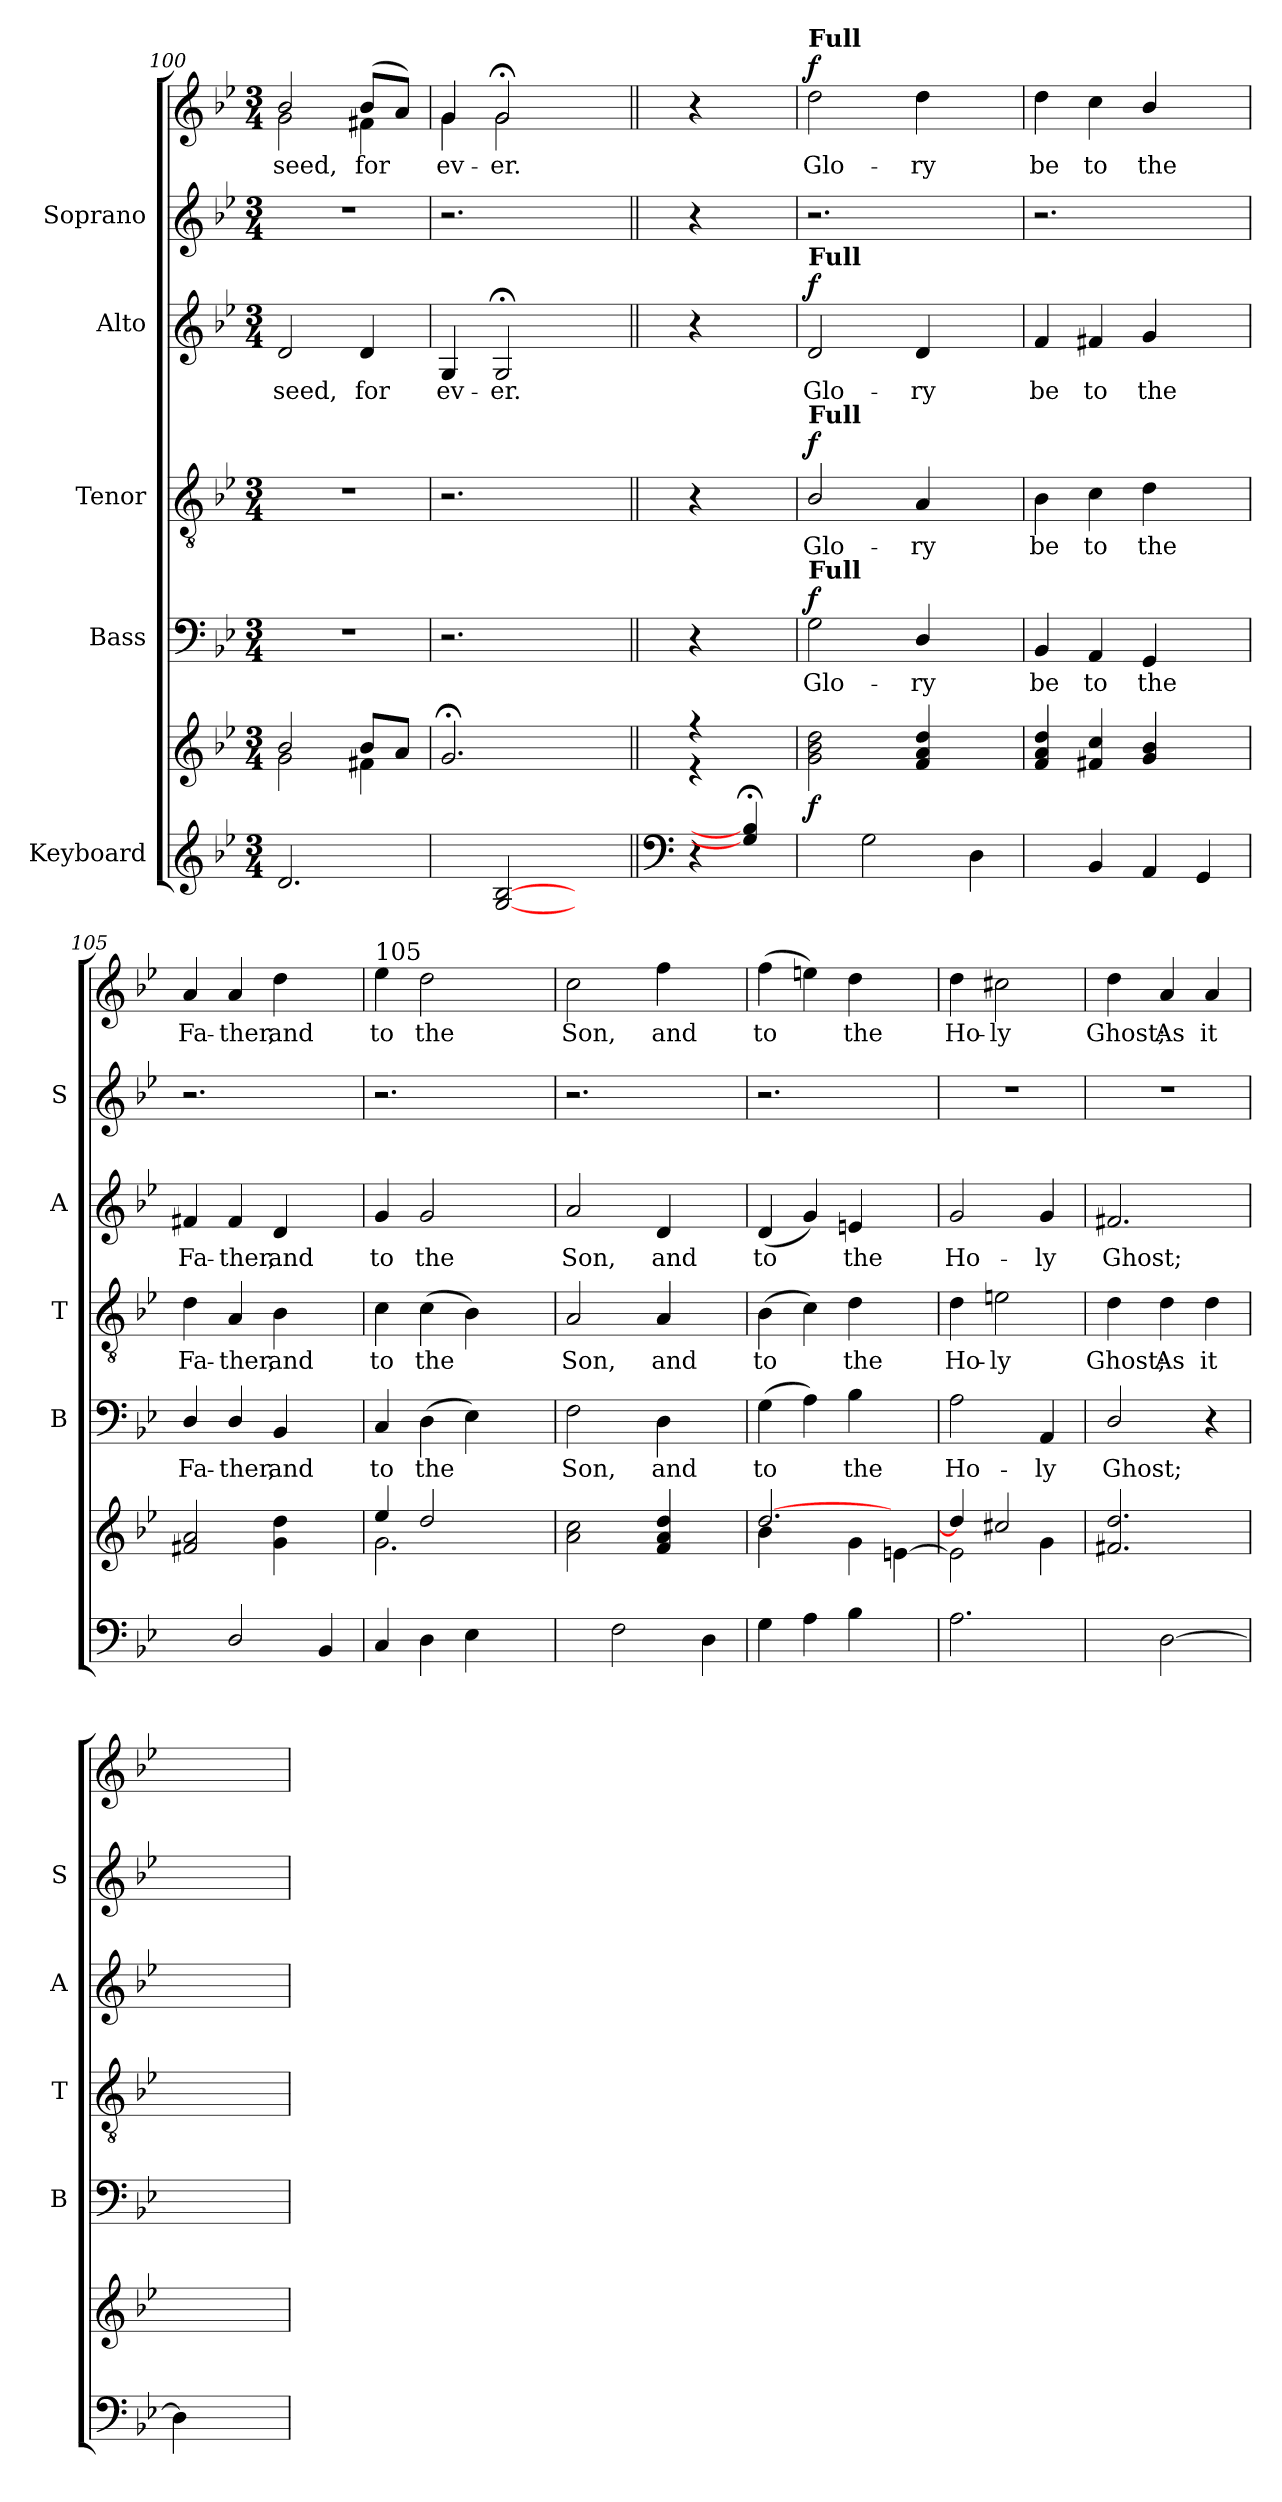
**kern	**kern	**dynam	**kern	**text	**dynam	**kern	**text	**dynam	**kern	**text	**dynam	**kern	**kern	**text	**dynam
*part5	*part5	*part5	*part4	*part4	*part4	*part3	*part3	*part3	*part2	*part2	*part2	*part1	*part1	*part1	*part1
*staff7	*staff6	*staff6/7	*staff5	*staff5	*staff5	*staff4	*staff4	*staff4	*staff3	*staff3	*staff3	*staff2	*staff1	*staff1	*staff1/2
*I"Keyboard	*	*	*I"Bass	*	*	*I"Tenor	*	*	*I"Alto	*	*	*I"Soprano	*	*	*
*	*	*	*I'B	*	*	*I'T	*	*	*I'A	*	*	*I'S	*	*	*
*clefG2	*clefG2	*	*clefF4	*	*	*clefGv2	*	*	*clefG2	*	*	*clefG2	*clefG2	*	*
*k[b-e-]	*k[b-e-]	*	*k[b-e-]	*	*	*k[b-e-]	*	*	*k[b-e-]	*	*	*k[b-e-]	*k[b-e-]	*	*
*B-:	*B-:	*	*B-:	*	*	*B-:	*	*	*B-:	*	*	*B-:	*B-:	*	*
*M3/4	*M3/4	*	*M3/4	*	*	*M3/4	*	*	*M3/4	*	*	*M3/4	*M3/4	*	*
=100	=100	=100	=100	=100	=100	=100	=100	=100	=100	=100	=100	=100	=100	=100	=100
*	*^	*	*	*	*	*	*	*	*	*	*	*	*	*	*
!	!	!	!	!	!	!	!	!	!	!	!	!	!	!LO:TX:a:t=100	!	!
!	!	!	!	!	!	!	!	!	!	!	!LO:LY:b	!	!	!	!LO:LY:b	!
*	*	*	*	*	*	*	*	*	*	*	*	*	*	*^	*	*
2.d/	2b-/	2g\	.	2.r	.	.	2.r	.	.	2d/	seed,	.	2.r	2b-/	2g\	seed,	.
!	!	!	!	!	!	!	!	!	!	!	!LO:LY:b	!	!	!	!	!LO:LY:b	!
.	8b-/L	4f#X\	.	.	.	.	.	.	.	4d/	for	.	.	(<8b-/L	4f#X\	for	.
.	8a/J	.	.	.	.	.	.	.	.	.	.	.	.	8a/J)	.	.	.
=101	=101	=101	=101	=101	=101	=101	=101	=101	=101	=101	=101	=101	=101	=101	=101	=101	=101
!	!	!	!	!	!	!	!	!	!	!	!LO:LY:b	!	!	!	!	!LO:LY:b	!
4ryy	2.g;/	2.ryy	.	2.r	.	.	2.r	.	.	4G/	ev-	.	2.r	4g/	4g\	ev-	.
!	!	!	!	!	!	!	!	!	!	!	!LO:LY:b	!	!	!	!	!LO:LY:b	!
[2G/ [2B-/	.	.	.	.	.	.	.	.	.	2G;/	-er.	.	.	2g;/	2g\	-er.	.
4ryy	4ryy	4ryy	.	4ryy	.	.	4ryy	.	.	4ryy	.	.	4ryy	4ryy	4ryy	.	.
*	*	*	*	*	*	*	*	*	*	*	*	*	*	*v	*v	*	*
!!LO:LB:g=z
=102||	=102||	=102||	=102||	=102||	=102||	=102||	=102||	=102||	=102||	=102||	=102||	=102||	=102||	=102||	=102||	=102||
*clefF4	*	*	*	*	*	*	*	*	*	*	*	*	*	*	*	*
4r	4r	4r	.	4r	.	.	4r	.	.	4r	.	.	4r	4r	.	.
4G/]; 4B-/];	4ryy	4ryy	.	4ryy	.	.	4ryy	.	.	4ryy	.	.	4ryy	4ryy	.	.
=103	=103	=103	=103	=103	=103	=103	=103	=103	=103	=103	=103	=103	=103	=103	=103	=103
!	!	!	!	!	!	!	!	!	!	!	!	!	!	!LO:TX:a:B:t=Full	!	!
!	!	!	!	!	!	!	!	!	!	!LO:TX:a:B:t=Full	!	!	!	!	!	!
!	!	!	!	!	!	!	!LO:TX:a:B:t=Full	!	!	!	!	!	!	!	!	!
!	!	!	!	!LO:TX:a:B:t=Full	!	!	!	!	!	!	!	!	!	!	!	!
!	!	!	!LO:DY:b	!	!LO:LY:b	!LO:DY:b	!	!LO:LY:b	!LO:DY:b	!	!LO:LY:b	!LO:DY:b	!	!	!LO:LY:b	!LO:DY:b
4ryy	2g\ 2b-\ 2dd\	2.ryy	f	2G\	Glo-	f	2B-/	Glo-	f	2d/	Glo-	f	2.r	2dd\	Glo-	f
2G\	.	.	.	.	.	.	.	.	.	.	.	.	.	.	.	.
!	!	!	!	!	!LO:LY:b	!	!	!LO:LY:b	!	!	!LO:LY:b	!	!	!	!LO:LY:b	!
.	4f/ 4a/ 4dd/	.	.	4D/	-ry	.	4A/	-ry	.	4d/	-ry	.	.	4dd\	-ry	.
4D\	4ryy	4ryy	.	4ryy	.	.	4ryy	.	.	4ryy	.	.	4ryy	4ryy	.	.
=104	=104	=104	=104	=104	=104	=104	=104	=104	=104	=104	=104	=104	=104	=104	=104	=104
!	!	!	!	!	!LO:LY:b	!	!	!LO:LY:b	!	!	!LO:LY:b	!	!	!	!LO:LY:b	!
4ryy	4f/ 4a/ 4dd/	2.ryy	.	4BB-/	be	.	4B-\	be	.	4f/	be	.	2.r	4dd\	be	.
!	!	!	!	!	!LO:LY:b	!	!	!LO:LY:b	!	!	!LO:LY:b	!	!	!	!LO:LY:b	!
4BB-/	4f#X/ 4cc/	.	.	4AA/	to	.	4c\	to	.	4f#X/	to	.	.	4cc\	to	.
!	!	!	!	!	!LO:LY:b	!	!	!LO:LY:b	!	!	!LO:LY:b	!	!	!	!LO:LY:b	!
4AA/	4g/ 4b-/	.	.	4GG/	the	.	4d\	the	.	4g/	the	.	.	4b-/	the	.
4GG/	4ryy	4ryy	.	4ryy	.	.	4ryy	.	.	4ryy	.	.	4ryy	4ryy	.	.
=105	=105	=105	=105	=105	=105	=105	=105	=105	=105	=105	=105	=105	=105	=105	=105	=105
!	!	!	!	!	!LO:LY:b	!	!	!LO:LY:b	!	!	!LO:LY:b	!	!	!	!LO:LY:b	!
4ryy	2f#X/ 2a/	2.ryy	.	4D/	Fa-	.	4d\	Fa-	.	4f#X/	Fa-	.	2.r	4a/	Fa-	.
!	!	!	!	!	!LO:LY:b	!	!	!LO:LY:b	!	!	!LO:LY:b	!	!	!	!LO:LY:b	!
2D/	.	.	.	4D/	-ther,	.	4A/	-ther,	.	4f#/	-ther,	.	.	4a/	-ther,	.
!	!	!	!	!	!LO:LY:b	!	!	!LO:LY:b	!	!	!LO:LY:b	!	!	!	!LO:LY:b	!
.	4g\ 4dd\	.	.	4BB-/	and	.	4B-\	and	.	4d/	and	.	.	4dd\	and	.
4BB-/	4ryy	4ryy	.	4ryy	.	.	4ryy	.	.	4ryy	.	.	4ryy	4ryy	.	.
=106	=106	=106	=106	=106	=106	=106	=106	=106	=106	=106	=106	=106	=106	=106	=106	=106
!	!	!	!	!	!	!	!	!	!	!	!	!	!	!LO:TX:a:t=105	!	!
!	!	!	!	!	!LO:LY:b	!	!	!LO:LY:b	!	!	!LO:LY:b	!	!	!	!LO:LY:b	!
4C/	4ee-/	2.g\	.	4C/	to	.	4c\	to	.	4g/	to	.	2.r	4ee-\	to	.
!	!	!	!	!	!LO:LY:b	!	!	!LO:LY:b	!	!	!LO:LY:b	!	!	!	!LO:LY:b	!
4D\	2dd/	.	.	(>4D\	the	.	(>4c\	the	.	2g/	the	.	.	2dd\	the	.
4E-\	.	.	.	4E-\)	.	.	4B-\)	.	.	.	.	.	.	.	.	.
4ryy	4ryy	4ryy	.	4ryy	.	.	4ryy	.	.	4ryy	.	.	4ryy	4ryy	.	.
=107	=107	=107	=107	=107	=107	=107	=107	=107	=107	=107	=107	=107	=107	=107	=107	=107
!	!	!	!	!	!LO:LY:b	!	!	!LO:LY:b	!	!	!LO:LY:b	!	!	!	!LO:LY:b	!
4ryy	2a\ 2cc\	2.ryy	.	2F\	Son,	.	2A/	Son,	.	2a/	Son,	.	2.r	2cc\	Son,	.
2F\	.	.	.	.	.	.	.	.	.	.	.	.	.	.	.	.
!	!	!	!	!	!LO:LY:b	!	!	!LO:LY:b	!	!	!LO:LY:b	!	!	!	!LO:LY:b	!
.	4f/ 4a/ 4dd/	.	.	4D\	and	.	4A/	and	.	4d/	and	.	.	4ff\	and	.
4D\	4ryy	4ryy	.	4ryy	.	.	4ryy	.	.	4ryy	.	.	4ryy	4ryy	.	.
=108	=108	=108	=108	=108	=108	=108	=108	=108	=108	=108	=108	=108	=108	=108	=108	=108
!	!	!	!	!	!LO:LY:b	!	!	!LO:LY:b	!	!	!LO:LY:b	!	!	!	!LO:LY:b	!
4G\	[>2.dd/	4b-\	.	(>4G\	to	.	(>4B-\	to	.	(<4d/	to	.	2.r	(>4ff\	to	.
4A\	.	4ryy	.	4A\)	.	.	4c\)	.	.	4g/)	.	.	.	4een\)	.	.
!	!	!	!	!	!LO:LY:b	!	!	!LO:LY:b	!	!	!LO:LY:b	!	!	!	!LO:LY:b	!
4B-\	.	4g\	.	4B-\	the	.	4d\	the	.	4en/	the	.	.	4dd\	the	.
4ryy	4ryy	[<4en\	.	4ryy	.	.	4ryy	.	.	4ryy	.	.	4ryy	4ryy	.	.
=109	=109	=109	=109	=109	=109	=109	=109	=109	=109	=109	=109	=109	=109	=109	=109	=109
!	!	!	!	!	!LO:LY:b	!	!	!LO:LY:b	!	!	!LO:LY:b	!	!	!	!LO:LY:b	!
2.A\	4dd/]	2e\]	.	2A\	Ho-	.	4d\	Ho-	.	2g/	Ho-	.	2.r	4dd\	Ho-	.
!	!	!	!	!	!	!	!	!LO:LY:b	!	!	!	!	!	!	!LO:LY:b	!
.	2cc#X/	.	.	.	.	.	2en\	-ly	.	.	.	.	.	2cc#X\	-ly	.
!	!	!	!	!	!LO:LY:b	!	!	!	!	!	!LO:LY:b	!	!	!	!	!
.	.	4g\	.	4AA/	-ly	.	.	.	.	4g/	-ly	.	.	.	.	.
=110	=110	=110	=110	=110	=110	=110	=110	=110	=110	=110	=110	=110	=110	=110	=110	=110
!	!	!	!	!	!LO:LY:b	!	!	!LO:LY:b	!	!	!LO:LY:b	!	!	!	!LO:LY:b	!
4ryy	2.f#X/ 2.dd/	2.ryy	.	2D/	Ghost;	.	4d\	Ghost;	.	2.f#X/	Ghost;	.	2.r	4dd\	Ghost;	.
!	!	!	!	!	!	!	!	!LO:LY:b	!	!	!	!	!	!	!LO:LY:b	!
[2D\	.	.	.	.	.	.	4d\	As	.	.	.	.	.	4a/	As	.
!	!	!	!	!	!	!	!	!LO:LY:b	!	!	!	!	!	!	!LO:LY:b	!
.	.	.	.	4r	.	.	4d\	it	.	.	.	.	.	4a/	it	.
*	*v	*v	*	*	*	*	*	*	*	*	*	*	*	*	*	*
=	=	=	=	=	=	=	=	=	=	=	=	=	=	=	=
4D\]	4ryy	.	2.ryy	.	.	2.ryy	.	.	2.ryy	.	.	2.ryy	2.ryy	.	.
2ryy	2ryy	.	.	.	.	.	.	.	.	.	.	.	.	.	.
=	=	=	=	=	=	=	=	=	=	=	=	=	=	=	=
*-	*-	*-	*-	*-	*-	*-	*-	*-	*-	*-	*-	*-	*-	*-	*-
